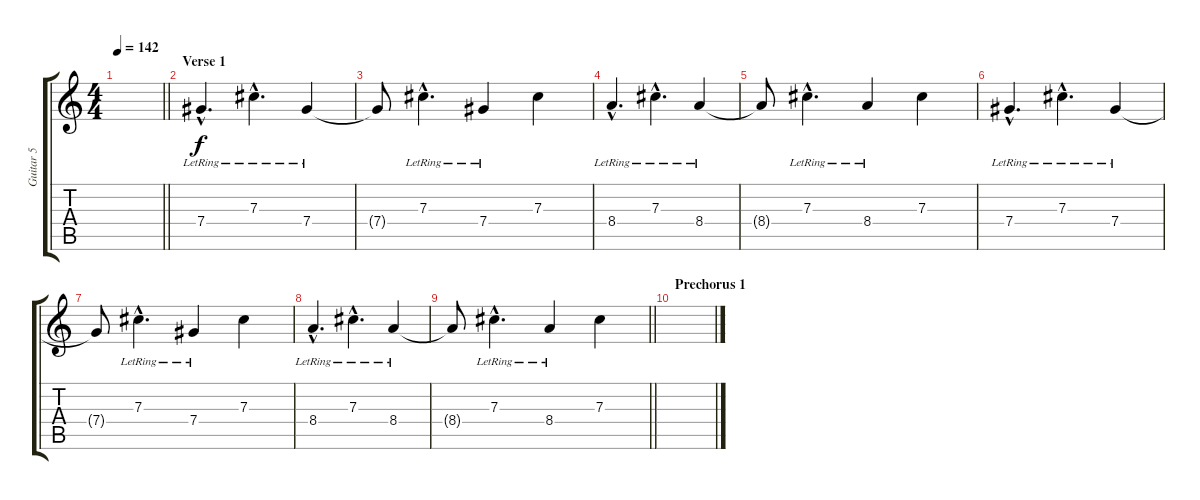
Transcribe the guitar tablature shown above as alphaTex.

\track ("Guitar 5" "Guitar 5") {instrument electricguitarmuted}
\staff {score tabs}
\tuning (Eb4 Bb3 Gb3 Db3 Ab2 Db2) {hide}
\ts (4 4)
\tempo 142
\clef g2
\barLineRight lightlight
\ks c
|
\section ("" "Verse 1")
7.4{hac lr}.4{d} 7.3{hac lr}.4{d} 7.4{lr}.4 |
7.4{t}.8 7.3{hac lr}.4{d} 7.4{lr}.4 7.3.4 |
8.4{hac lr}.4{d} 7.3{hac lr}.4{d} 8.4{lr}.4 |
8.4{t}.8 7.3{hac lr}.4{d} 8.4{lr}.4 7.3.4 |
7.4{hac lr}.4{d} 7.3{hac lr}.4{d} 7.4{lr}.4 |
7.4{t}.8 7.3{hac lr}.4{d} 7.4{lr}.4 7.3.4 |
8.4{hac lr}.4{d} 7.3{hac lr}.4{d} 8.4{lr}.4 |
\barLineRight lightlight
8.4{t}.8 7.3{hac lr}.4{d} 8.4{lr}.4 7.3.4 |
\section ("" "Prechorus 1")
